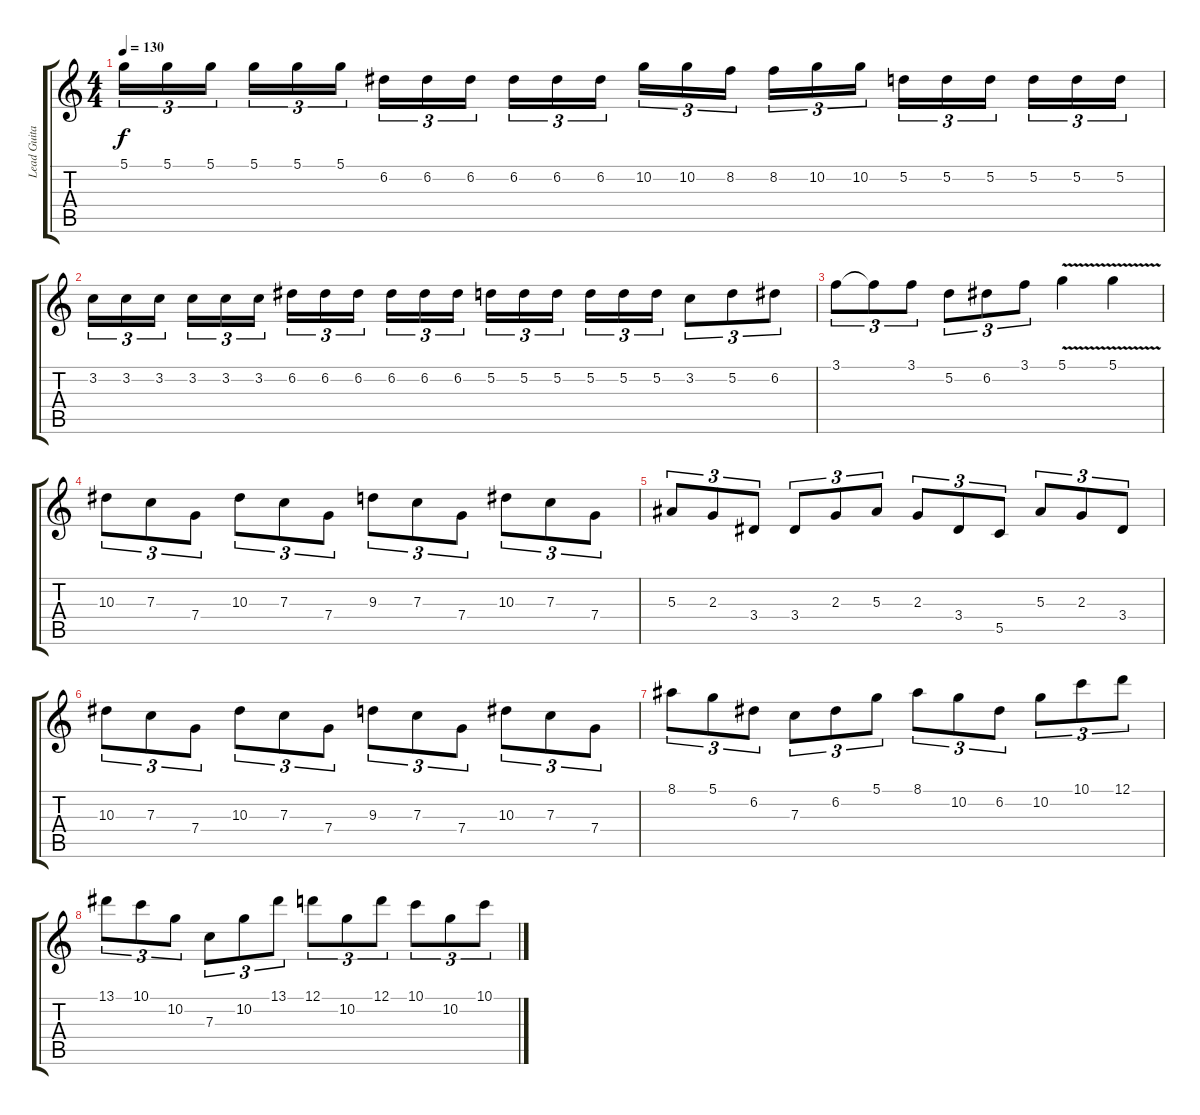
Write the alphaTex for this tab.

\track ("Lead Guitar" "Lead Guita") {instrument distortionguitar}
\staff {score tabs}
\tuning (D4 A3 F3 C3 G2 C2) {hide}
\ts (4 4)
\tempo 130
\clef g2
\ks c
5.1.16{tu (3 2) dy f} 5.1.16{tu (3 2)} 5.1.16{tu (3 2)} 5.1.16{tu (3 2)} 5.1.16{tu (3 2)} 5.1.16{tu (3 2)} 6.2.16{tu (3 2)} 6.2.16{tu (3 2)} 6.2.16{tu (3 2)} 6.2.16{tu (3 2)} 6.2.16{tu (3 2)} 6.2.16{tu (3 2)} 10.2.16{tu (3 2)} 10.2.16{tu (3 2)} 8.2.16{tu (3 2)} 8.2.16{tu (3 2)} 10.2.16{tu (3 2)} 10.2.16{tu (3 2)} 5.2.16{tu (3 2)} 5.2.16{tu (3 2)} 5.2.16{tu (3 2)} 5.2.16{tu (3 2)} 5.2.16{tu (3 2)} 5.2.16{tu (3 2)} |
3.2.16{tu (3 2)} 3.2.16{tu (3 2)} 3.2.16{tu (3 2)} 3.2.16{tu (3 2)} 3.2.16{tu (3 2)} 3.2.16{tu (3 2)} 6.2.16{tu (3 2)} 6.2.16{tu (3 2)} 6.2.16{tu (3 2)} 6.2.16{tu (3 2)} 6.2.16{tu (3 2)} 6.2.16{tu (3 2)} 5.2.16{tu (3 2)} 5.2.16{tu (3 2)} 5.2.16{tu (3 2)} 5.2.16{tu (3 2)} 5.2.16{tu (3 2)} 5.2.16{tu (3 2)} 3.2.8{tu (3 2)} 5.2.8{tu (3 2)} 6.2.8{tu (3 2)} |
3.1.8{tu (3 2)} 3.1{t}.8{tu (3 2)} 3.1.8{tu (3 2)} 5.2.8{tu (3 2)} 6.2.8{tu (3 2)} 3.1.8{tu (3 2)} 5.1{v}.4 5.1{v}.4 |
10.3.8{tu (3 2) volume 11} 7.3.8{tu (3 2)} 7.4.8{tu (3 2)} 10.3.8{tu (3 2)} 7.3.8{tu (3 2)} 7.4.8{tu (3 2)} 9.3.8{tu (3 2)} 7.3.8{tu (3 2)} 7.4.8{tu (3 2)} 10.3.8{tu (3 2)} 7.3.8{tu (3 2)} 7.4.8{tu (3 2)} |
5.3.8{tu (3 2)} 2.3.8{tu (3 2)} 3.4.8{tu (3 2)} 3.4.8{tu (3 2)} 2.3.8{tu (3 2)} 5.3.8{tu (3 2)} 2.3.8{tu (3 2)} 3.4.8{tu (3 2)} 5.5.8{tu (3 2)} 5.3.8{tu (3 2)} 2.3.8{tu (3 2)} 3.4.8{tu (3 2)} |
10.3.8{tu (3 2)} 7.3.8{tu (3 2)} 7.4.8{tu (3 2)} 10.3.8{tu (3 2)} 7.3.8{tu (3 2)} 7.4.8{tu (3 2)} 9.3.8{tu (3 2)} 7.3.8{tu (3 2)} 7.4.8{tu (3 2)} 10.3.8{tu (3 2)} 7.3.8{tu (3 2)} 7.4.8{tu (3 2)} |
8.1.8{tu (3 2)} 5.1.8{tu (3 2)} 6.2.8{tu (3 2)} 7.3.8{tu (3 2)} 6.2.8{tu (3 2)} 5.1.8{tu (3 2)} 8.1.8{tu (3 2)} 10.2.8{tu (3 2)} 6.2.8{tu (3 2)} 10.2.8{tu (3 2)} 10.1.8{tu (3 2)} 12.1.8{tu (3 2)} |
13.1.8{tu (3 2)} 10.1.8{tu (3 2)} 10.2.8{tu (3 2)} 7.3.8{tu (3 2)} 10.2.8{tu (3 2)} 13.1.8{tu (3 2)} 12.1.8{tu (3 2)} 10.2.8{tu (3 2)} 12.1.8{tu (3 2)} 10.1.8{tu (3 2)} 10.2.8{tu (3 2)} 10.1.8{tu (3 2)}
